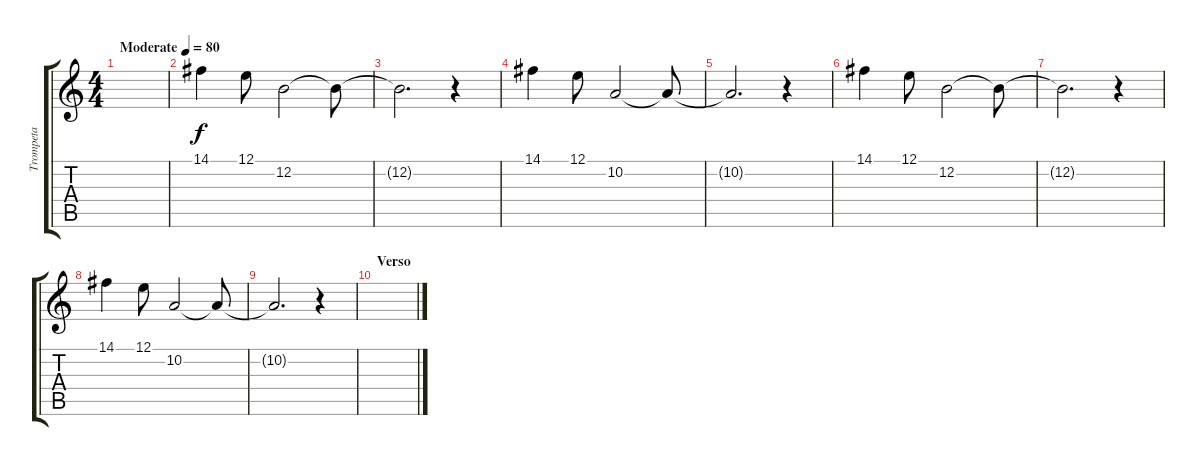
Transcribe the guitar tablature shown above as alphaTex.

\track ("Trompeta" "Trompeta") {instrument trumpet}
\staff {score tabs}
\tuning (E4 B3 G3 D3 A2 E2) {hide}
\ts (4 4)
\tempo (80 "Moderate")
\clef g2
\ks c
|
14.1.4 12.1.8 12.2.2 12.2{t}.8 |
12.2{t}.2{d} r.4 |
14.1.4 12.1.8 10.2.2 10.2{t}.8 |
10.2{t}.2{d} r.4 |
14.1.4 12.1.8 12.2.2 12.2{t}.8 |
12.2{t}.2{d} r.4 |
14.1.4 12.1.8 10.2.2 10.2{t}.8 |
10.2{t}.2{d} r.4 |
\section ("" "Verso")
